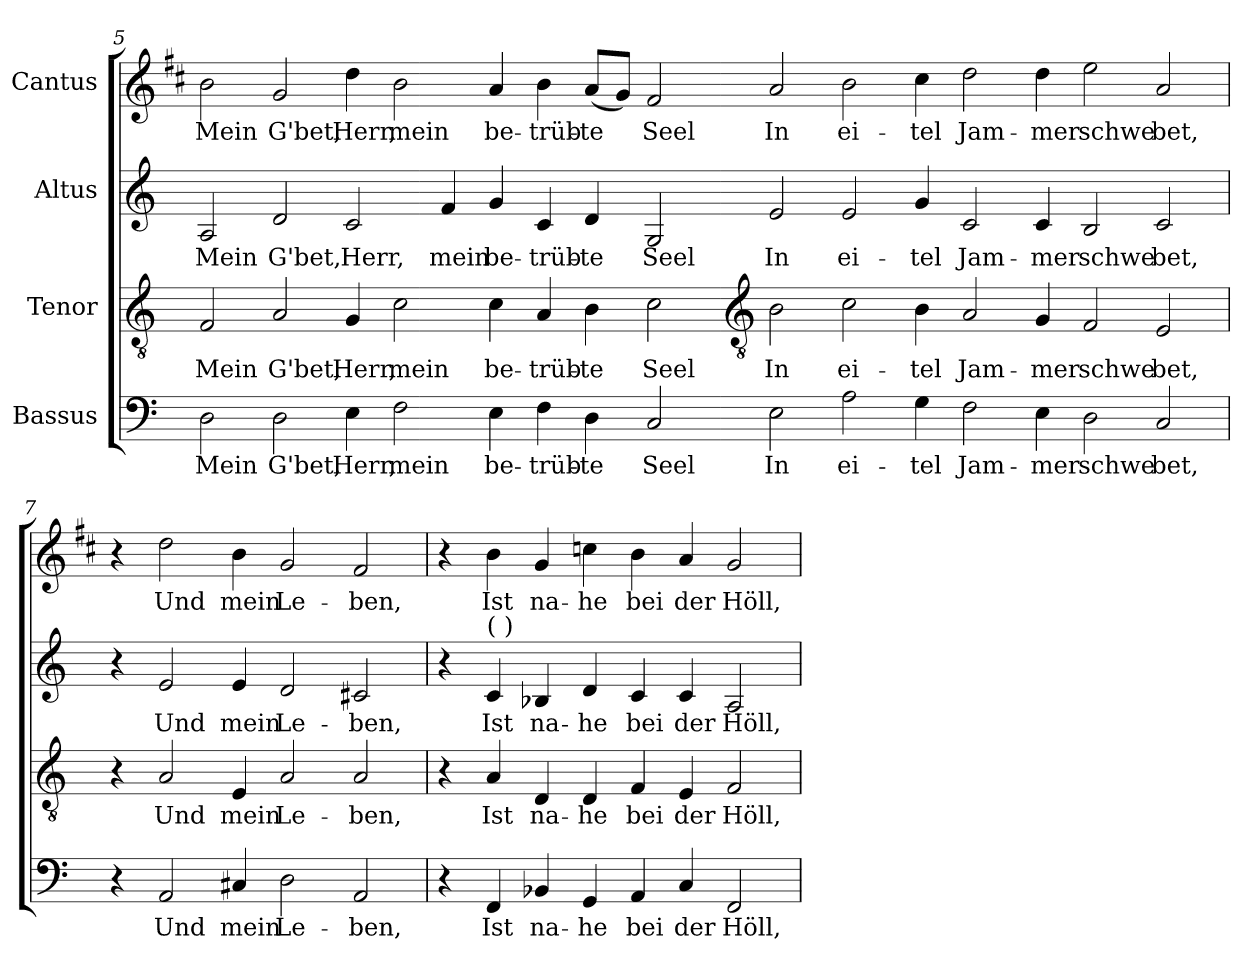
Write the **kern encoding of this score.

**kern	**text	**kern	**text	**kern	**text	**kern	**text
*part4	*part4	*part3	*part3	*part2	*part2	*part1	*part1
*staff4	*staff4	*staff3	*staff3	*staff2	*staff2	*staff1	*staff1
*I"Bassus	*	*I"Tenor	*	*I"Altus	*	*I"Cantus	*
*clefF4	*	*clefGv2	*	*clefG2	*	*clefG2	*
*	*	*	*	*	*	*ITrd1c2	*
*k[]	*	*k[]	*	*k[]	*	*k[]	*
*C:	*	*C:	*	*C:	*	*C:	*
=5	=5	=5	=5	=5	=5	=5	=5
!	!LO:LY:b	!	!LO:LY:b	!	!LO:LY:b	!	!LO:LY:b
2D	Mein	2F	Mein	2A	Mein	2a	Mein
!	!LO:LY:b	!	!LO:LY:b	!	!LO:LY:b	!	!LO:LY:b
2D	G'bet,	2A	G'bet,	2d	G'bet,	2f	G'bet,
!	!LO:LY:b	!	!LO:LY:b	!	!LO:LY:b	!	!LO:LY:b
4E	Herr,	4G	Herr,	2c	Herr,	4cc	Herr,
!	!LO:LY:b	!	!LO:LY:b	!	!	!	!LO:LY:b
2F	mein	2c	mein	.	.	2a	mein
!	!	!	!	!	!LO:LY:b	!	!
.	.	.	.	4f	mein	.	.
!	!LO:LY:b	!	!LO:LY:b	!	!LO:LY:b	!	!LO:LY:b
4E	be-	4c	be-	4g	be-	4g	be-
!	!LO:LY:b	!	!LO:LY:b	!	!LO:LY:b	!	!LO:LY:b
4F	-trüb-	4A	-trüb-	4c	-trüb-	4a	-trüb-
!	!LO:LY:b	!	!LO:LY:b	!	!LO:LY:b	!	!LO:LY:b
4D	-te	4B	-te	4d	-te	(<8gL	-te
.	.	.	.	.	.	8fJ)	.
!	!LO:LY:b	!	!LO:LY:b	!	!LO:LY:b	!	!LO:LY:b
2C	Seel	2c	Seel	2G	Seel	2e	Seel
!!LO:LB:g=z
=6-	=6-	=6-	=6-	=6-	=6-	=6-	=6-
*	*	*clefGv2	*	*	*	*	*
!	!LO:LY:b	!	!LO:LY:b	!	!LO:LY:b	!	!LO:LY:b
2E	In	2B	In	2e	In	2g	In
!	!LO:LY:b	!	!LO:LY:b	!	!LO:LY:b	!	!LO:LY:b
2A	ei-	2c	ei-	2e	ei-	2a	ei-
!	!LO:LY:b	!	!LO:LY:b	!	!LO:LY:b	!	!LO:LY:b
4G	-tel	4B	-tel	4g	-tel	4b	-tel
!	!LO:LY:b	!	!LO:LY:b	!	!LO:LY:b	!	!LO:LY:b
2F	Jam-	2A	Jam-	2c	Jam-	2cc	Jam-
!	!LO:LY:b	!	!LO:LY:b	!	!LO:LY:b	!	!LO:LY:b
4E	-mer	4G	-mer	4c	-mer	4cc	-mer
!	!LO:LY:b	!	!LO:LY:b	!	!LO:LY:b	!	!LO:LY:b
2D	schwe	2F	schwe	2B	schwe	2dd	schwe
!	!LO:LY:b	!	!LO:LY:b	!	!LO:LY:b	!	!LO:LY:b
2C	bet,	2E	bet,	2c	bet,	2g	bet,
=7	=7	=7	=7	=7	=7	=7	=7
4r	.	4r	.	4r	.	4r	.
!	!LO:LY:b	!	!LO:LY:b	!	!LO:LY:b	!	!LO:LY:b
2AA	Und	2A	Und	2e	Und	2cc	Und
!	!LO:LY:b	!	!LO:LY:b	!	!LO:LY:b	!	!LO:LY:b
4C#X	mein	4E	mein	4e	mein	4a	mein
!	!LO:LY:b	!	!LO:LY:b	!	!LO:LY:b	!	!LO:LY:b
2D	Le-	2A	Le-	2d	Le-	2f	Le-
!	!LO:LY:b	!	!LO:LY:b	!	!LO:LY:b	!	!LO:LY:b
2AA	-ben,	2A	-ben,	2c#X	-ben,	2e	-ben,
=8	=8	=8	=8	=8	=8	=8	=8
4r	.	4r	.	4r	.	4r	.
!	!	!	!	!LO:TX:a:t=(  )	!	!	!
!	!LO:LY:b	!	!LO:LY:b	!	!LO:LY:b	!	!LO:LY:b
4FF	Ist	4A	Ist	4c	Ist	4a	Ist
!	!LO:LY:b	!	!LO:LY:b	!	!LO:LY:b	!	!LO:LY:b
4BB-X	na-	4D	na-	4B-X	na-	4f	na-
!	!LO:LY:b	!	!LO:LY:b	!	!LO:LY:b	!	!LO:LY:b
4GG	-he	4D	-he	4d	-he	4b-X	-he
!	!LO:LY:b	!	!LO:LY:b	!	!LO:LY:b	!	!LO:LY:b
4AA	bei	4F	bei	4c	bei	4a	bei
!	!LO:LY:b	!	!LO:LY:b	!	!LO:LY:b	!	!LO:LY:b
4C	der	4E	der	4c	der	4g	der
!	!LO:LY:b	!	!LO:LY:b	!	!LO:LY:b	!	!LO:LY:b
2FF	Höll,	2F	Höll,	2A	Höll,	2f	Höll,
=	=	=	=	=	=	=	=
*-	*-	*-	*-	*-	*-	*-	*-
